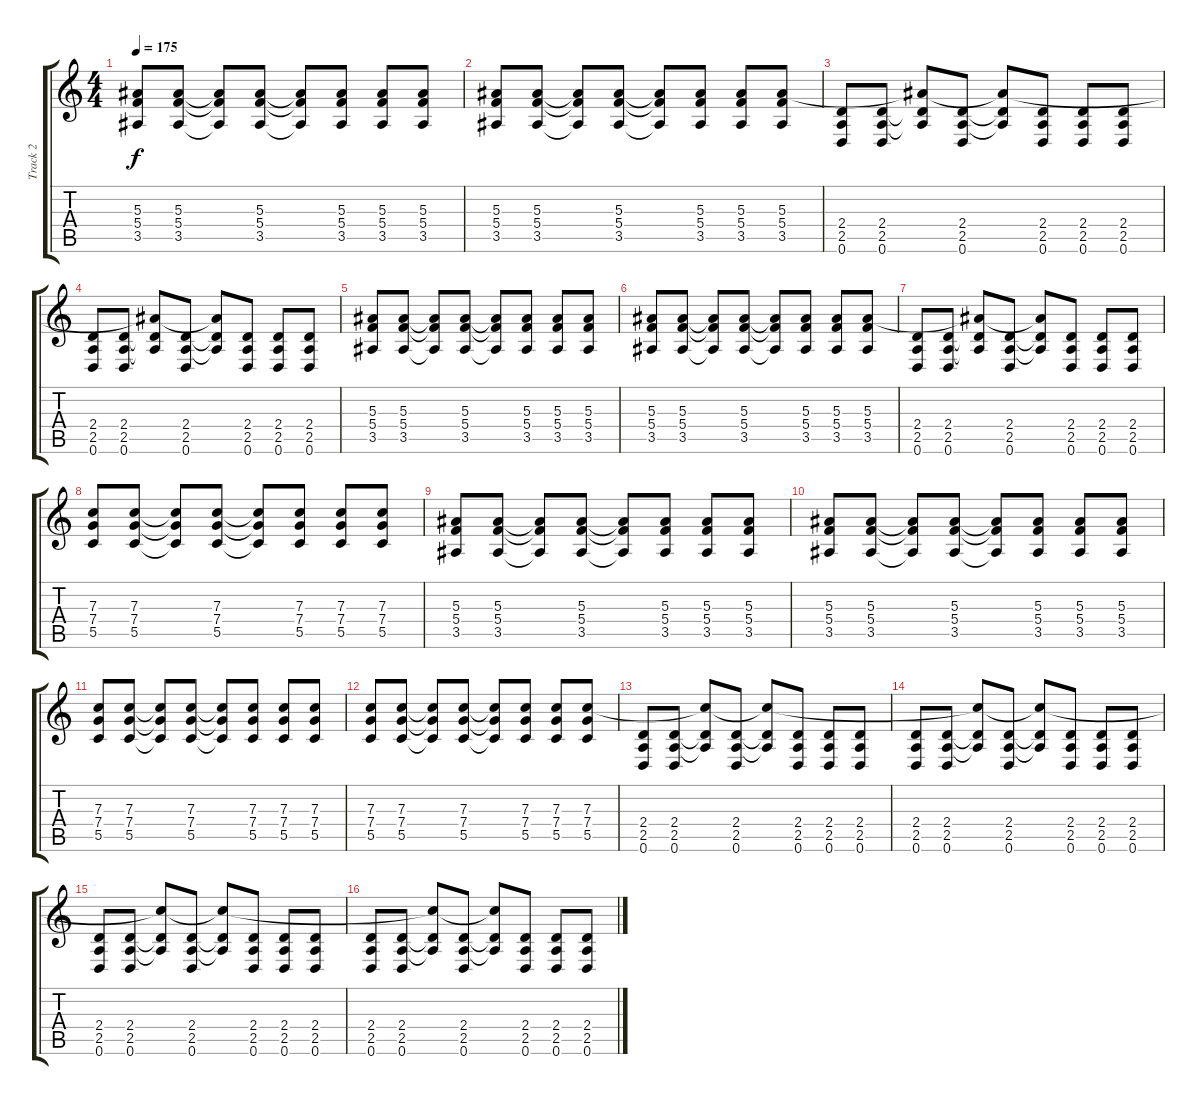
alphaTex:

\track ("Track 2" "Track 2") {instrument overdrivenguitar}
\staff {score tabs}
\tuning (D4 A3 F3 C3 G2 D2) {hide}
\ts (4 4)
\tempo 175
\clef g2
\ks c
(5.3 5.4 3.5).8{dy f} (5.3 5.4 3.5).8 (5.3{t} 5.4{t} 3.5{t}).8 (5.3 5.4 3.5).8 (5.3{t} 5.4{t} 3.5{t}).8 (5.3 5.4 3.5).8 (5.3 5.4 3.5).8 (5.3 5.4 3.5).8 |
(5.3 5.4 3.5).8 (5.3 5.4 3.5).8 (5.3{t} 5.4{t} 3.5{t}).8 (5.3 5.4 3.5).8 (5.3{t} 5.4{t} 3.5{t}).8 (5.3 5.4 3.5).8 (5.3 5.4 3.5).8 (5.3 5.4 3.5).8 |
(2.4 2.5 0.6).8 (2.4 2.5 0.6).8 (5.3{t} 2.4{t} 2.5{t}).8 (2.4 2.5 0.6).8 (5.3{t} 2.4{t} 2.5{t}).8 (2.4 2.5 0.6).8 (2.4 2.5 0.6).8 (2.4 2.5 0.6).8 |
(2.4 2.5 0.6).8 (2.4 2.5 0.6).8 (5.3{t} 2.4{t} 2.5{t}).8 (2.4 2.5 0.6).8 (5.3{t} 2.4{t} 2.5{t}).8 (2.4 2.5 0.6).8 (2.4 2.5 0.6).8 (2.4 2.5 0.6).8 |
(5.3 5.4 3.5).8 (5.3 5.4 3.5).8 (5.3{t} 5.4{t} 3.5{t}).8 (5.3 5.4 3.5).8 (5.3{t} 5.4{t} 3.5{t}).8 (5.3 5.4 3.5).8 (5.3 5.4 3.5).8 (5.3 5.4 3.5).8 |
(5.3 5.4 3.5).8 (5.3 5.4 3.5).8 (5.3{t} 5.4{t} 3.5{t}).8 (5.3 5.4 3.5).8 (5.3{t} 5.4{t} 3.5{t}).8 (5.3 5.4 3.5).8 (5.3 5.4 3.5).8 (5.3 5.4 3.5).8 |
(2.4 2.5 0.6).8 (2.4 2.5 0.6).8 (5.3{t} 2.4{t} 2.5{t}).8 (2.4 2.5 0.6).8 (5.3{t} 2.4{t} 2.5{t}).8 (2.4 2.5 0.6).8 (2.4 2.5 0.6).8 (2.4 2.5 0.6).8 |
(7.3 7.4 5.5).8 (7.3 7.4 5.5).8 (7.3{t} 7.4{t} 5.5{t}).8 (7.3 7.4 5.5).8 (7.3{t} 7.4{t} 5.5{t}).8 (7.3 7.4 5.5).8 (7.3 7.4 5.5).8 (7.3 7.4 5.5).8 |
(5.3 5.4 3.5).8 (5.3 5.4 3.5).8 (5.3{t} 5.4{t} 3.5{t}).8 (5.3 5.4 3.5).8 (5.3{t} 5.4{t} 3.5{t}).8 (5.3 5.4 3.5).8 (5.3 5.4 3.5).8 (5.3 5.4 3.5).8 |
(5.3 5.4 3.5).8 (5.3 5.4 3.5).8 (5.3{t} 5.4{t} 3.5{t}).8 (5.3 5.4 3.5).8 (5.3{t} 5.4{t} 3.5{t}).8 (5.3 5.4 3.5).8 (5.3 5.4 3.5).8 (5.3 5.4 3.5).8 |
(7.3 7.4 5.5).8 (7.3 7.4 5.5).8 (7.3{t} 7.4{t} 5.5{t}).8 (7.3 7.4 5.5).8 (7.3{t} 7.4{t} 5.5{t}).8 (7.3 7.4 5.5).8 (7.3 7.4 5.5).8 (7.3 7.4 5.5).8 |
(7.3 7.4 5.5).8 (7.3 7.4 5.5).8 (7.3{t} 7.4{t} 5.5{t}).8 (7.3 7.4 5.5).8 (7.3{t} 7.4{t} 5.5{t}).8 (7.3 7.4 5.5).8 (7.3 7.4 5.5).8 (7.3 7.4 5.5).8 |
(2.4 2.5 0.6).8 (2.4 2.5 0.6).8 (7.3{t} 2.4{t} 2.5{t}).8 (2.4 2.5 0.6).8 (7.3{t} 2.4{t} 2.5{t}).8 (2.4 2.5 0.6).8 (2.4 2.5 0.6).8 (2.4 2.5 0.6).8 |
(2.4 2.5 0.6).8 (2.4 2.5 0.6).8 (7.3{t} 2.4{t} 2.5{t}).8 (2.4 2.5 0.6).8 (7.3{t} 2.4{t} 2.5{t}).8 (2.4 2.5 0.6).8 (2.4 2.5 0.6).8 (2.4 2.5 0.6).8 |
(2.4 2.5 0.6).8 (2.4 2.5 0.6).8 (7.3{t} 2.4{t} 2.5{t}).8 (2.4 2.5 0.6).8 (7.3{t} 2.4{t} 2.5{t}).8 (2.4 2.5 0.6).8 (2.4 2.5 0.6).8 (2.4 2.5 0.6).8 |
(2.4 2.5 0.6).8 (2.4 2.5 0.6).8 (7.3{t} 2.4{t} 2.5{t}).8 (2.4 2.5 0.6).8 (7.3{t} 2.4{t} 2.5{t}).8 (2.4 2.5 0.6).8 (2.4 2.5 0.6).8 (2.4 2.5 0.6).8
